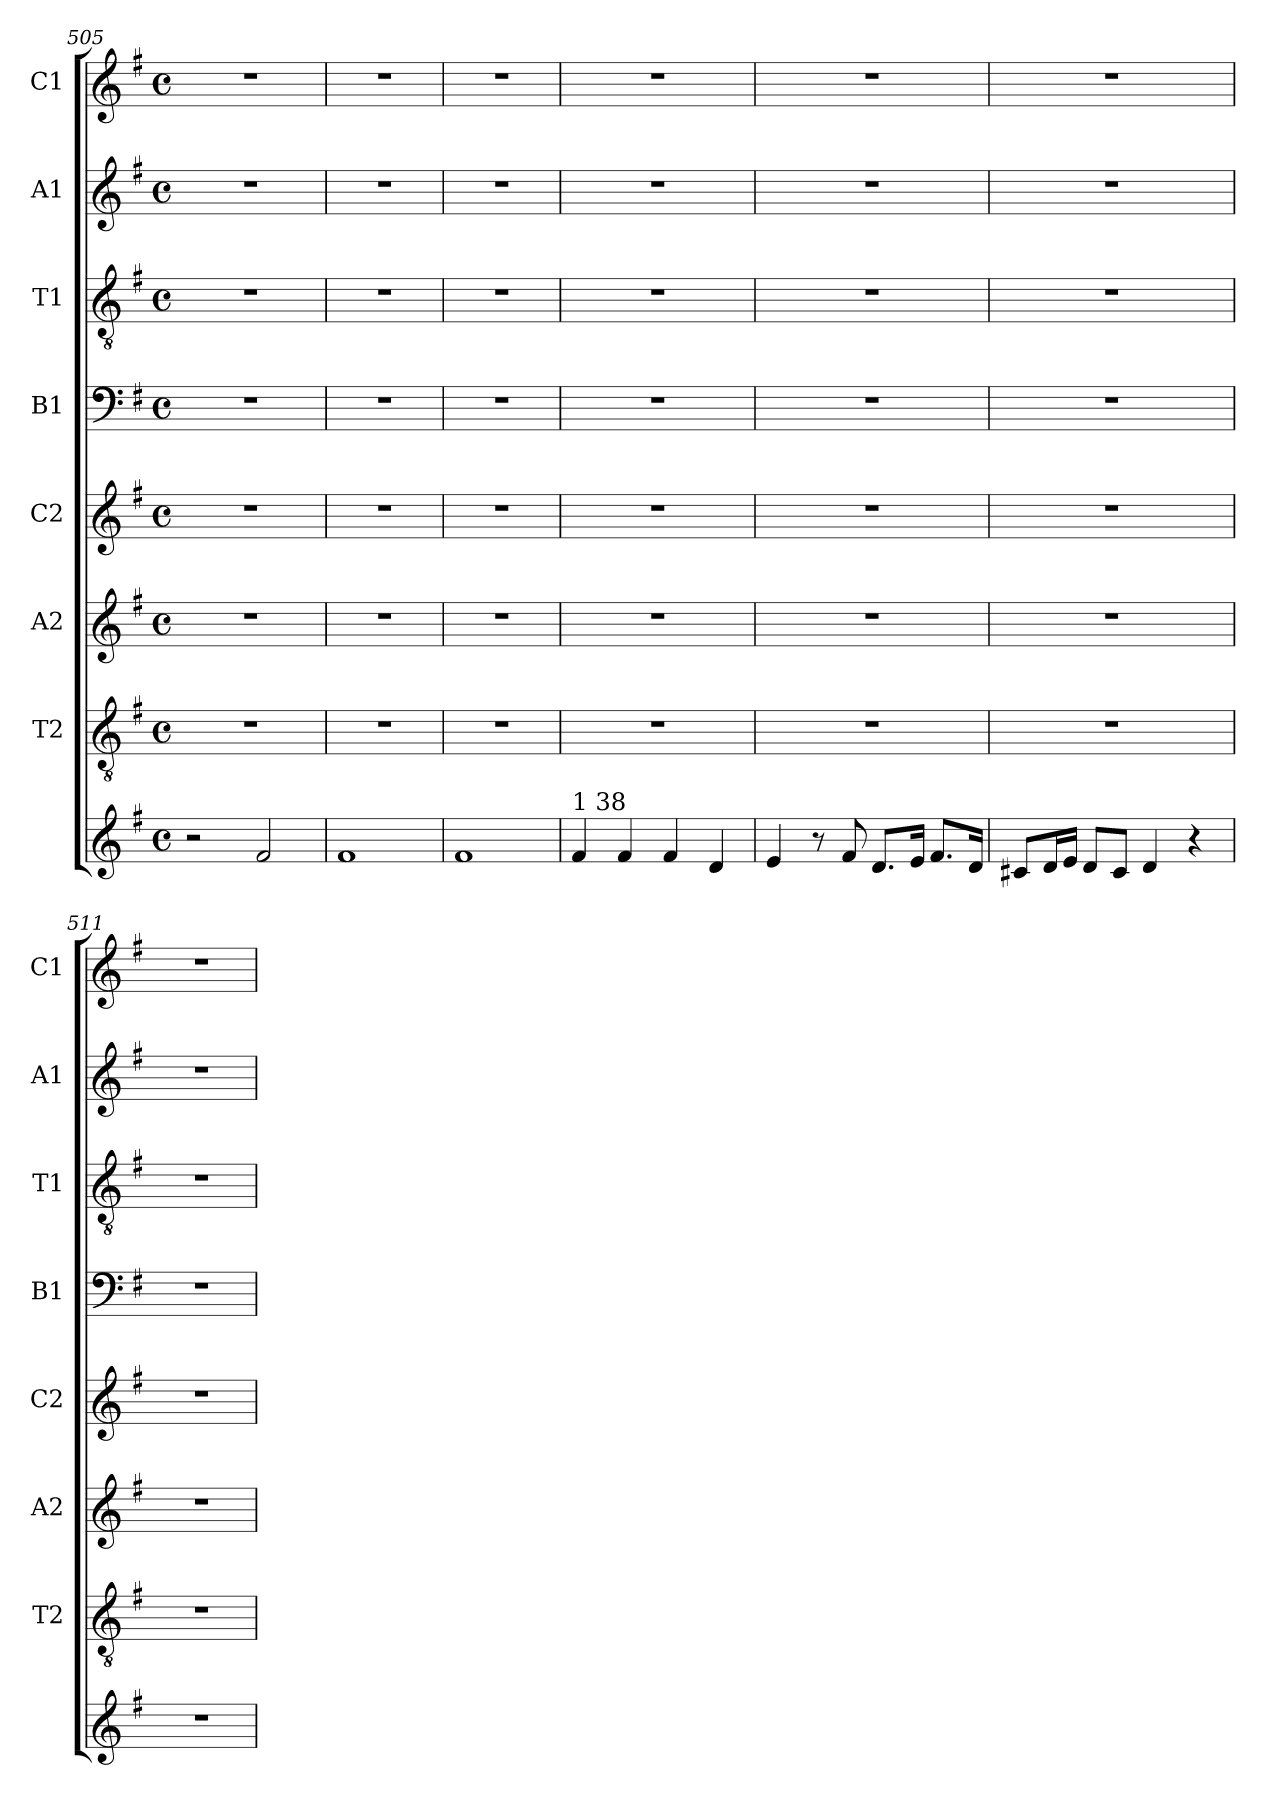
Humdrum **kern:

**kern	**kern	**kern	**kern	**kern	**kern	**kern	**kern
*part8	*part7	*part6	*part5	*part4	*part3	*part2	*part1
*staff8	*staff7	*staff6	*staff5	*staff4	*staff3	*staff2	*staff1
*	*I"T2	*I"A2	*I"C2	*I"B1	*I"T1	*I"A1	*I"C1
*	*I'T2	*I'A2	*I'C2	*I'B1	*I'T1	*I'A1	*I'C1
*clefG2	*clefGv2	*clefG2	*clefG2	*clefF4	*clefGv2	*clefG2	*clefG2
*k[f#]	*k[f#]	*k[f#]	*k[f#]	*k[f#]	*k[f#]	*k[f#]	*k[f#]
*G:	*G:	*G:	*G:	*G:	*G:	*G:	*G:
*M4/4	*M4/4	*M4/4	*M4/4	*M4/4	*M4/4	*M4/4	*M4/4
*met(c)	*met(c)	*met(c)	*met(c)	*met(c)	*met(c)	*met(c)	*met(c)
=505	=505	=505	=505	=505	=505	=505	=505
2r	1r	1r	1r	1r	1r	1r	1r
2f#/	.	.	.	.	.	.	.
=506	=506	=506	=506	=506	=506	=506	=506
1f#	1r	1r	1r	1r	1r	1r	1r
=507	=507	=507	=507	=507	=507	=507	=507
1f#	1r	1r	1r	1r	1r	1r	1r
!!LO:LB:g=z
=508	=508	=508	=508	=508	=508	=508	=508
!LO:TX:a:t=1 38	!	!	!	!	!	!	!
4f#/	1r	1r	1r	1r	1r	1r	1r
4f#/	.	.	.	.	.	.	.
4f#/	.	.	.	.	.	.	.
4d/	.	.	.	.	.	.	.
=509	=509	=509	=509	=509	=509	=509	=509
4e/	1r	1r	1r	1r	1r	1r	1r
8r	.	.	.	.	.	.	.
8f#/	.	.	.	.	.	.	.
8.d/L	.	.	.	.	.	.	.
16e/Jk	.	.	.	.	.	.	.
8.f#/L	.	.	.	.	.	.	.
16d/Jk	.	.	.	.	.	.	.
=510	=510	=510	=510	=510	=510	=510	=510
8c#X/L	1r	1r	1r	1r	1r	1r	1r
16d/L	.	.	.	.	.	.	.
16e/JJ	.	.	.	.	.	.	.
8d/L	.	.	.	.	.	.	.
8c#/J	.	.	.	.	.	.	.
4d/	.	.	.	.	.	.	.
4r	.	.	.	.	.	.	.
=511	=511	=511	=511	=511	=511	=511	=511
1r	1r	1r	1r	1r	1r	1r	1r
=	=	=	=	=	=	=	=
*-	*-	*-	*-	*-	*-	*-	*-
